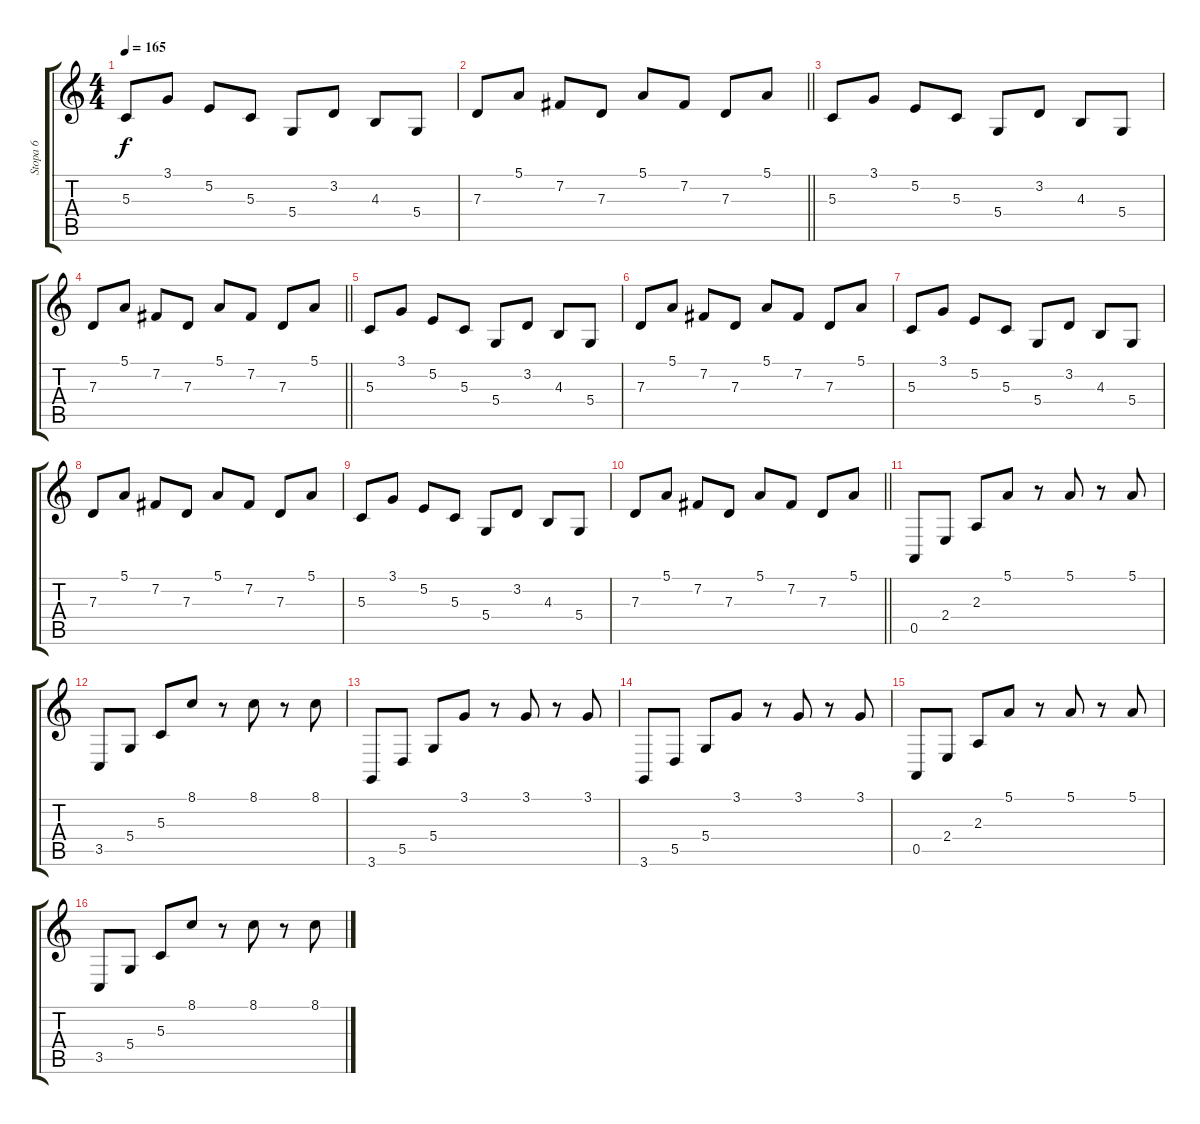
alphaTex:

\track ("Stopa 6" "Stopa 6") {instrument pad8sweep}
\staff {score tabs}
\tuning (E4 B3 G3 D3 A2 E2) {hide}
\ts (4 4)
\tempo 165
\clef g2
\ks c
5.3.8{dy f} 3.1.8 5.2.8 5.3.8 5.4.8 3.2.8 4.3.8 5.4.8 |
\barLineRight lightlight
7.3.8 5.1.8 7.2.8 7.3.8 5.1.8 7.2.8 7.3.8 5.1.8 |
\section ("" "")
5.3.8 3.1.8 5.2.8 5.3.8 5.4.8 3.2.8 4.3.8 5.4.8 |
\barLineRight lightlight
7.3.8 5.1.8 7.2.8 7.3.8 5.1.8 7.2.8 7.3.8 5.1.8 |
5.3.8 3.1.8 5.2.8 5.3.8 5.4.8 3.2.8 4.3.8 5.4.8 |
7.3.8 5.1.8 7.2.8 7.3.8 5.1.8 7.2.8 7.3.8 5.1.8 |
5.3.8 3.1.8 5.2.8 5.3.8 5.4.8 3.2.8 4.3.8 5.4.8 |
7.3.8 5.1.8 7.2.8 7.3.8 5.1.8 7.2.8 7.3.8 5.1.8 |
5.3.8 3.1.8 5.2.8 5.3.8 5.4.8 3.2.8 4.3.8 5.4.8 |
\barLineRight lightlight
7.3.8 5.1.8 7.2.8 7.3.8 5.1.8 7.2.8 7.3.8 5.1.8 |
0.5.8{instrument lead2sawtooth} 2.4.8 2.3.8 5.1.8 r.8 5.1.8 r.8 5.1.8 |
3.5.8 5.4.8 5.3.8 8.1.8 r.8 8.1.8 r.8 8.1.8 |
3.6.8 5.5.8 5.4.8 3.1.8 r.8 3.1.8 r.8 3.1.8 |
3.6.8 5.5.8 5.4.8 3.1.8 r.8 3.1.8 r.8 3.1.8 |
0.5.8 2.4.8 2.3.8 5.1.8 r.8 5.1.8 r.8 5.1.8 |
3.5.8 5.4.8 5.3.8 8.1.8 r.8 8.1.8 r.8 8.1.8
